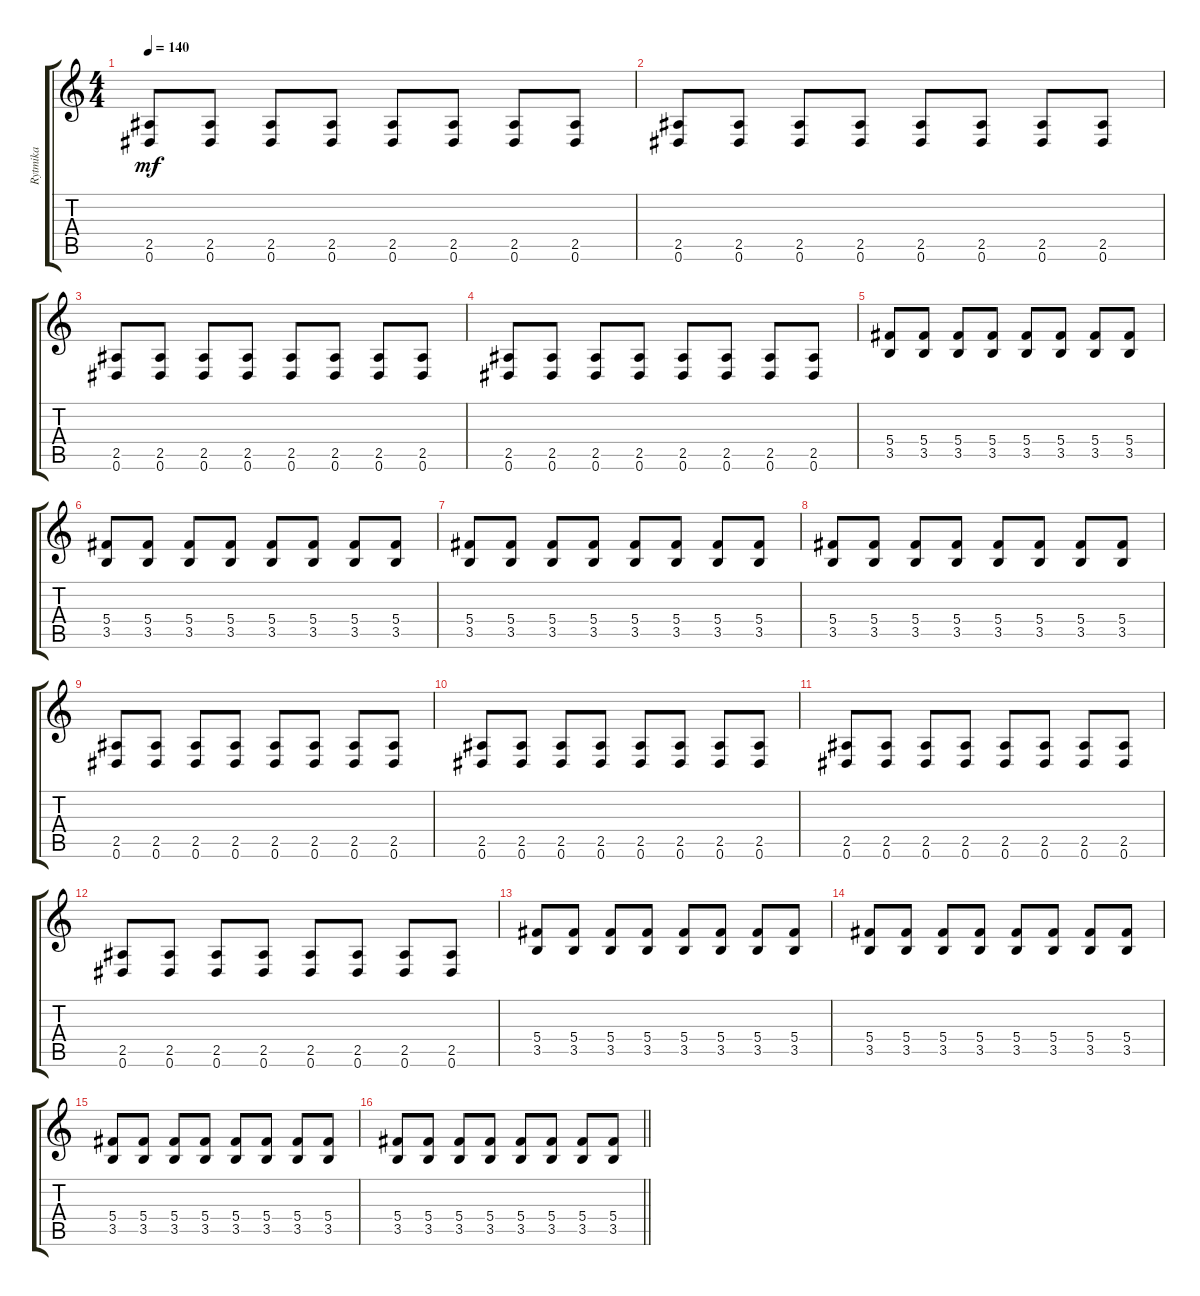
\track ("Rytmika" "Rytmika") {instrument overdrivenguitar}
\staff {score tabs}
\tuning (Eb4 Bb3 Gb3 Db3 Ab2 Eb2) {hide}
\ts (4 4)
\tempo 140
\clef g2
\ks c
(2.5 0.6).8{dy mf} (2.5 0.6).8 (2.5 0.6).8 (2.5 0.6).8 (2.5 0.6).8 (2.5 0.6).8 (2.5 0.6).8 (2.5 0.6).8 |
(2.5 0.6).8 (2.5 0.6).8 (2.5 0.6).8 (2.5 0.6).8 (2.5 0.6).8 (2.5 0.6).8 (2.5 0.6).8 (2.5 0.6).8 |
(2.5 0.6).8 (2.5 0.6).8 (2.5 0.6).8 (2.5 0.6).8 (2.5 0.6).8 (2.5 0.6).8 (2.5 0.6).8 (2.5 0.6).8 |
(2.5 0.6).8 (2.5 0.6).8 (2.5 0.6).8 (2.5 0.6).8 (2.5 0.6).8 (2.5 0.6).8 (2.5 0.6).8 (2.5 0.6).8 |
(5.4 3.5).8 (5.4 3.5).8 (5.4 3.5).8 (5.4 3.5).8 (5.4 3.5).8 (5.4 3.5).8 (5.4 3.5).8 (5.4 3.5).8 |
(5.4 3.5).8 (5.4 3.5).8 (5.4 3.5).8 (5.4 3.5).8 (5.4 3.5).8 (5.4 3.5).8 (5.4 3.5).8 (5.4 3.5).8 |
(5.4 3.5).8 (5.4 3.5).8 (5.4 3.5).8 (5.4 3.5).8 (5.4 3.5).8 (5.4 3.5).8 (5.4 3.5).8 (5.4 3.5).8 |
(5.4 3.5).8 (5.4 3.5).8 (5.4 3.5).8 (5.4 3.5).8 (5.4 3.5).8 (5.4 3.5).8 (5.4 3.5).8 (5.4 3.5).8 |
(2.5 0.6).8 (2.5 0.6).8 (2.5 0.6).8 (2.5 0.6).8 (2.5 0.6).8 (2.5 0.6).8 (2.5 0.6).8 (2.5 0.6).8 |
(2.5 0.6).8 (2.5 0.6).8 (2.5 0.6).8 (2.5 0.6).8 (2.5 0.6).8 (2.5 0.6).8 (2.5 0.6).8 (2.5 0.6).8 |
(2.5 0.6).8 (2.5 0.6).8 (2.5 0.6).8 (2.5 0.6).8 (2.5 0.6).8 (2.5 0.6).8 (2.5 0.6).8 (2.5 0.6).8 |
(2.5 0.6).8 (2.5 0.6).8 (2.5 0.6).8 (2.5 0.6).8 (2.5 0.6).8 (2.5 0.6).8 (2.5 0.6).8 (2.5 0.6).8 |
(5.4 3.5).8 (5.4 3.5).8 (5.4 3.5).8 (5.4 3.5).8 (5.4 3.5).8 (5.4 3.5).8 (5.4 3.5).8 (5.4 3.5).8 |
(5.4 3.5).8 (5.4 3.5).8 (5.4 3.5).8 (5.4 3.5).8 (5.4 3.5).8 (5.4 3.5).8 (5.4 3.5).8 (5.4 3.5).8 |
(5.4 3.5).8 (5.4 3.5).8 (5.4 3.5).8 (5.4 3.5).8 (5.4 3.5).8 (5.4 3.5).8 (5.4 3.5).8 (5.4 3.5).8 |
\barLineRight lightlight
(5.4 3.5).8 (5.4 3.5).8 (5.4 3.5).8 (5.4 3.5).8 (5.4 3.5).8 (5.4 3.5).8 (5.4 3.5).8 (5.4 3.5).8
